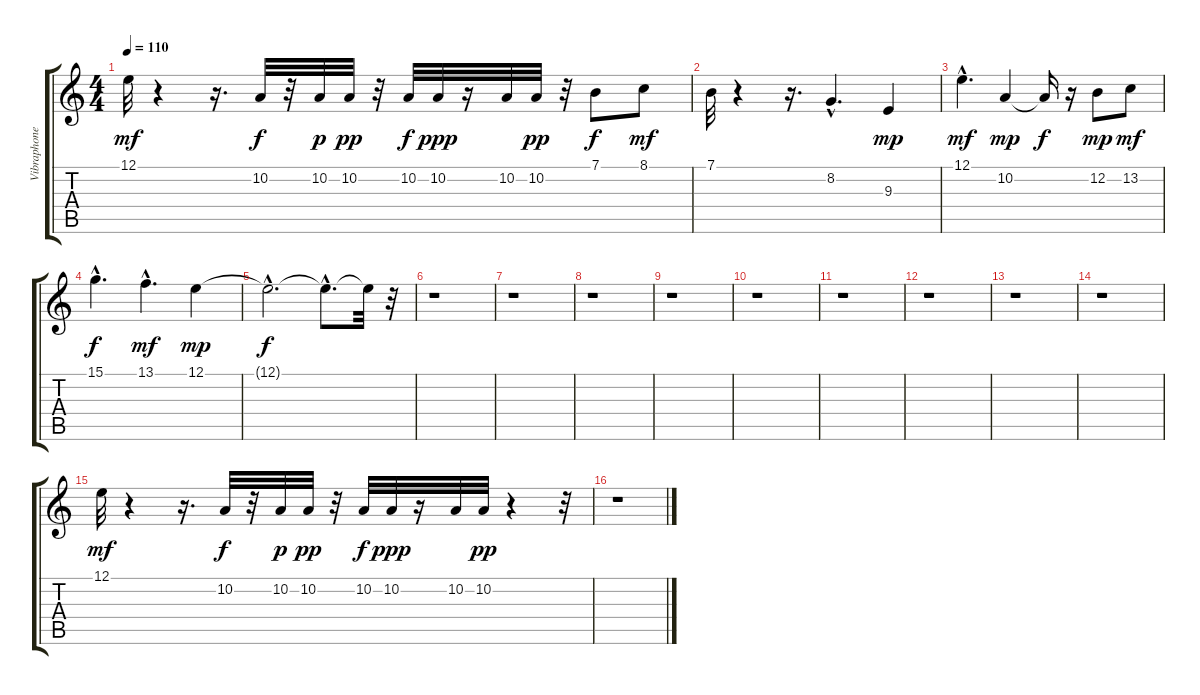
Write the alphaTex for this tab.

\track ("Vibraphone" "Vibraphone") {instrument vibraphone}
\staff {score tabs}
\tuning (E4 B3 G3 D3 A2 E2) {hide}
\ts (4 4)
\tempo 110
\clef g2
\ks c
12.1.32{dy mf} r.4 r.16{d} 10.2.32{dy f} r.32 10.2.32{dy p} 10.2.32{dy pp} r.32 10.2.32{dy f} 10.2.32{dy ppp} r.16 10.2.32 10.2.32{dy pp} r.32 7.1.8{dy f} 8.1.8{dy mf} |
7.1.32 r.4 r.16{d} 8.2{hac}.4{d} 9.3.4{dy mp} |
12.1{hac}.4{d dy mf} 10.2.4{dy mp} 10.2{t}.16{dy f} r.16 12.2.8{dy mp} 13.2.8{dy mf} |
15.1{hac}.4{d dy f} 13.1{hac}.4{d dy mf} 12.1.4{dy mp} |
12.1{hac t}.2{d dy f} 12.1{hac t}.8{d} 12.1{t}.32 r.32 |
r.1 |
r.1 |
r.1 |
r.1 |
r.1 |
r.1 |
r.1 |
r.1 |
r.1 |
12.1.32{dy mf} r.4 r.16{d} 10.2.32{dy f} r.32 10.2.32{dy p} 10.2.32{dy pp} r.32 10.2.32{dy f} 10.2.32{dy ppp} r.16 10.2.32 10.2.32{dy pp} r.4 r.32 |
r.1
